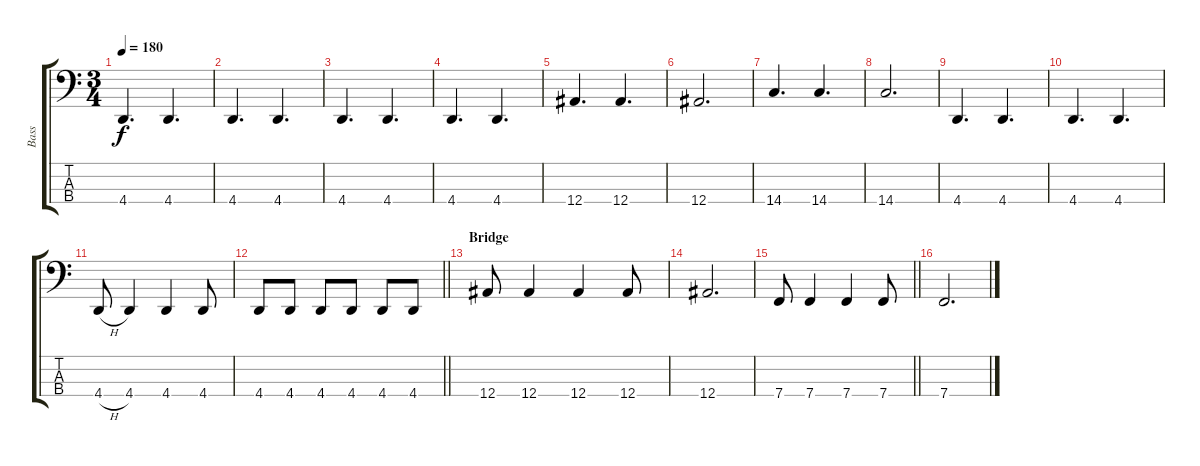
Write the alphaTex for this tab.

\track ("Bass" "Bass") {instrument electricbassfinger}
\staff {score tabs}
\tuning (Eb2 Bb1 F1 Bb0) {hide}
\ts (3 4)
\tempo 180
\clef f4
\ks c
4.4.4{d dy f} 4.4.4{d} |
4.4.4{d} 4.4.4{d} |
4.4.4{d} 4.4.4{d} |
4.4.4{d} 4.4.4{d} |
12.4.4{d} 12.4.4{d} |
12.4.2{d} |
14.4.4{d} 14.4.4{d} |
14.4.2{d} |
4.4.4{d} 4.4.4{d} |
4.4.4{d} 4.4.4{d} |
4.4{h}.8 4.4.4 4.4.4 4.4.8 |
\barLineRight lightlight
4.4.8 4.4.8 4.4.8 4.4.8 4.4.8 4.4.8 |
\section ("" "Bridge")
12.4.8 12.4.4 12.4.4 12.4.8 |
12.4.2{d} |
\barLineRight lightlight
7.4.8 7.4.4 7.4.4 7.4.8 |
7.4.2{d}
